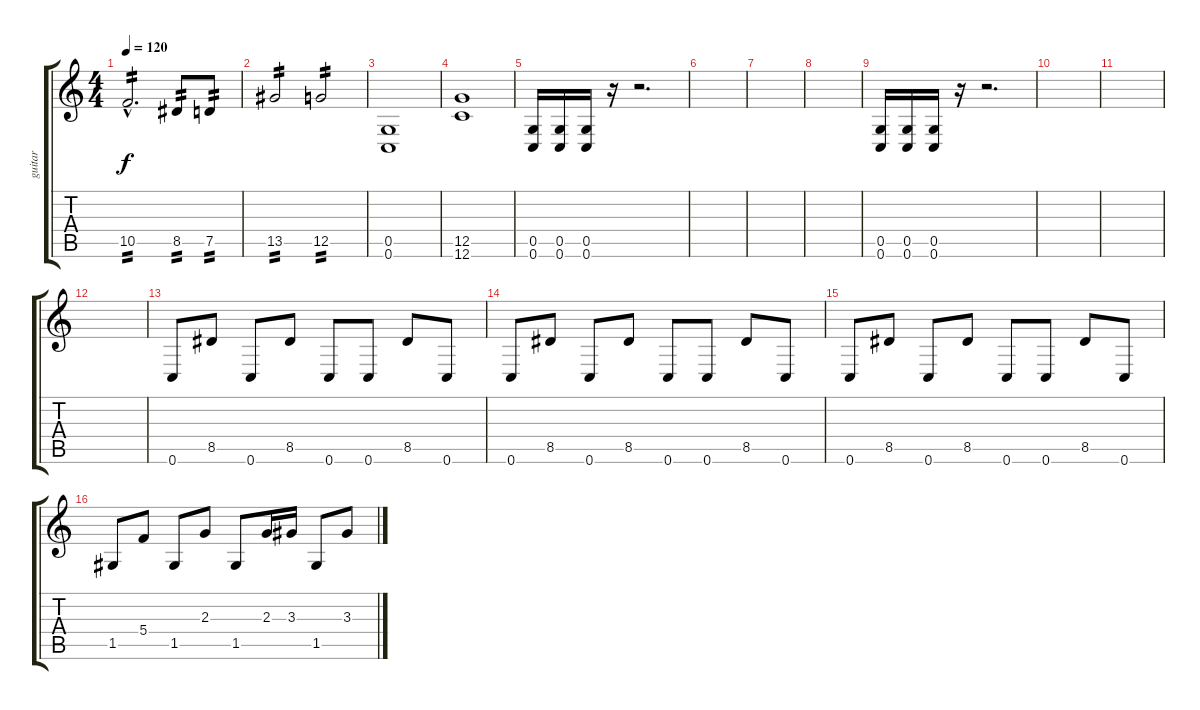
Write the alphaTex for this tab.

\track ("guitar" "guitar") {instrument distortionguitar}
\staff {score tabs}
\tuning (D4 A3 F3 C3 G2 C2) {hide}
\ts (4 4)
\tempo 120
\clef g2
\ks c
10.5{hac}.2{d tp 2 dy f} 8.5.8{tp 2} 7.5.8{tp 2} |
13.5.2{tp 2} 12.5.2{tp 2} |
(0.5 0.6).1 |
(12.5 12.6).1 |
(0.5 0.6).16 (0.5 0.6).16 (0.5 0.6).16 r.16 r.2{d} |
|
|
|
(0.5 0.6).16 (0.5 0.6).16 (0.5 0.6).16 r.16 r.2{d} |
|
|
|
0.6.8{instrument acousticguitarnylon} 8.5.8 0.6.8 8.5.8 0.6.8 0.6.8 8.5.8 0.6.8 |
0.6.8 8.5.8 0.6.8 8.5.8 0.6.8 0.6.8 8.5.8 0.6.8 |
0.6.8 8.5.8 0.6.8 8.5.8 0.6.8 0.6.8 8.5.8 0.6.8 |
1.5.8 5.4.8 1.5.8 2.3.8 1.5.8 2.3.16 3.3.16 1.5.8 3.3.8
